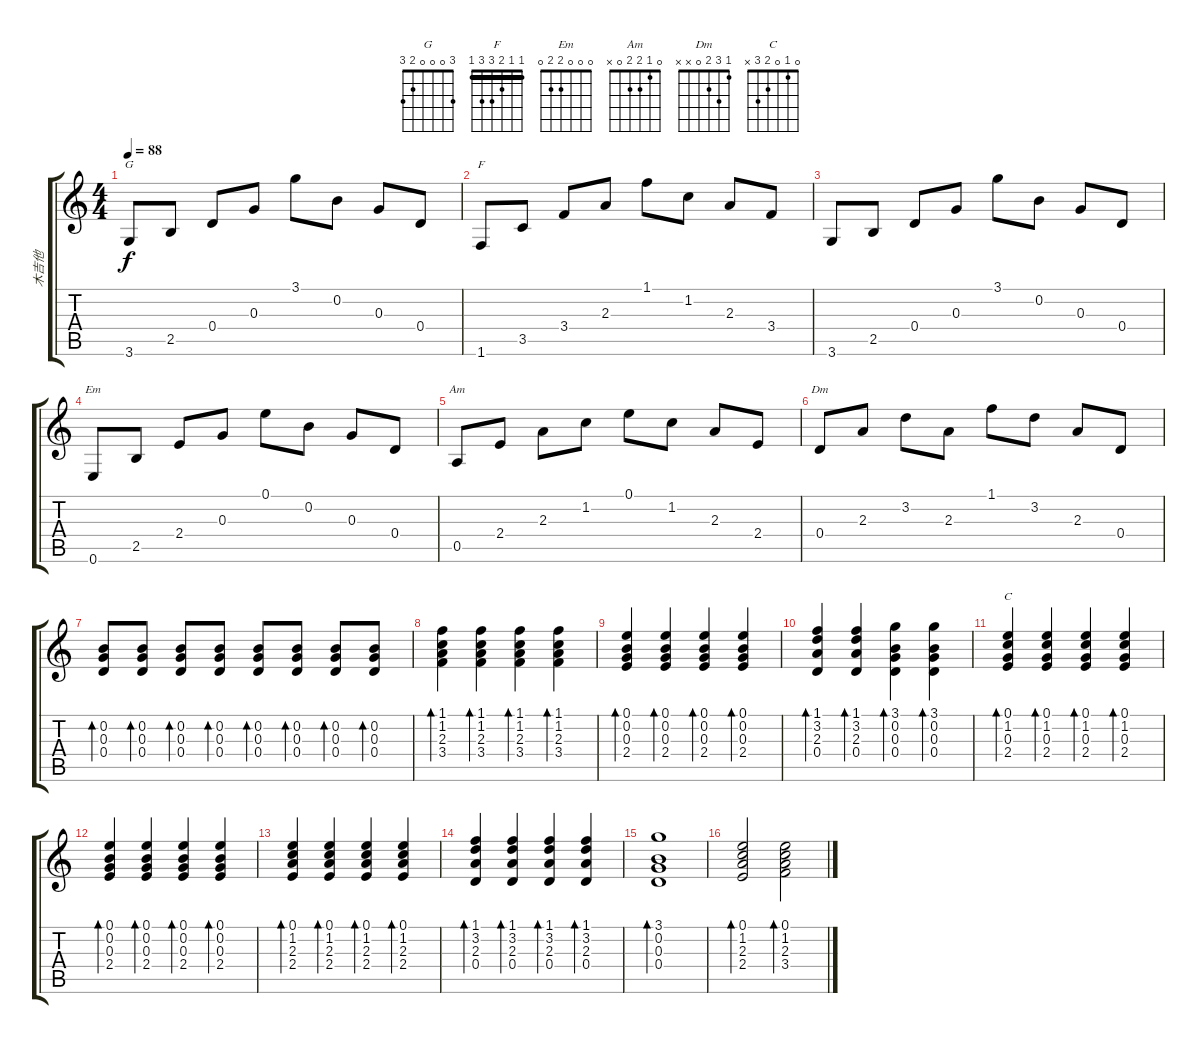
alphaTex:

\track ("木吉他" "木吉他") {instrument acousticguitarsteel}
\staff {score tabs}
\tuning (E4 B3 G3 D3 A2 E2) {hide}
\chord ("G" 3 0 0 0 2 3)
\chord ("F" 1 1 2 3 3 1) {barre 1}
\chord ("Em" 0 0 0 2 2 0)
\chord ("Am" 0 1 2 2 0 x)
\chord ("Dm" 1 3 2 0 x x)
\chord ("C" 0 1 0 2 3 x)
\ts (4 4)
\tempo 88
\clef g2
\ks c
3.6.8{ch "G" dy f} 2.5.8 0.4.8 0.3.8 3.1.8 0.2.8 0.3.8 0.4.8 |
1.6.8{ch "F"} 3.5.8 3.4.8 2.3.8 1.1.8 1.2.8 2.3.8 3.4.8 |
3.6.8 2.5.8 0.4.8 0.3.8 3.1.8 0.2.8 0.3.8 0.4.8 |
0.6.8{ch "Em"} 2.5.8 2.4.8 0.3.8 0.1.8 0.2.8 0.3.8 0.4.8 |
0.5.8{ch "Am"} 2.4.8 2.3.8 1.2.8 0.1.8 1.2.8 2.3.8 2.4.8 |
0.4.8{ch "Dm"} 2.3.8 3.2.8 2.3.8 1.1.8 3.2.8 2.3.8 0.4.8 |
(0.2 0.3 0.4).8{bd 60} (0.2 0.3 0.4).8{bd 60} (0.2 0.3 0.4).8{bd 60} (0.2 0.3 0.4).8{bd 60} (0.2 0.3 0.4).8{bd 60} (0.2 0.3 0.4).8{bd 60} (0.2 0.3 0.4).8{bd 60} (0.2 0.3 0.4).8{bd 60} |
(1.1 1.2 2.3 3.4).4{bd 60} (1.1 1.2 2.3 3.4).4{bd 60} (1.1 1.2 2.3 3.4).4{bd 60} (1.1 1.2 2.3 3.4).4{bd 60} |
(0.1 0.2 0.3 2.4).4{bd 60} (0.1 0.2 0.3 2.4).4{bd 60} (0.1 0.2 0.3 2.4).4{bd 60} (0.1 0.2 0.3 2.4).4{bd 60} |
(1.1 3.2 2.3 0.4).4{bd 60} (1.1 3.2 2.3 0.4).4{bd 60} (3.1 0.2 0.3 0.4).4{bd 60} (3.1 0.2 0.3 0.4).4{bd 60} |
(0.1 1.2 0.3 2.4).4{bd 60 ch "C"} (0.1 1.2 0.3 2.4).4{bd 60} (0.1 1.2 0.3 2.4).4{bd 60} (0.1 1.2 0.3 2.4).4{bd 60} |
(0.1 0.2 0.3 2.4).4{bd 60} (0.1 0.2 0.3 2.4).4{bd 60} (0.1 0.2 0.3 2.4).4{bd 60} (0.1 0.2 0.3 2.4).4{bd 60} |
(0.1 1.2 2.3 2.4).4{bd 60} (0.1 1.2 2.3 2.4).4{bd 60} (0.1 1.2 2.3 2.4).4{bd 60} (0.1 1.2 2.3 2.4).4{bd 60} |
(1.1 3.2 2.3 0.4).4{bd 60} (1.1 3.2 2.3 0.4).4{bd 60} (1.1 3.2 2.3 0.4).4{bd 60} (1.1 3.2 2.3 0.4).4{bd 60} |
(3.1 0.2 0.3 0.4).1{bd 120} |
(0.1 1.2 2.3 2.4).2{bd 120} (0.1 1.2 2.3 3.4).2{bd 120}
